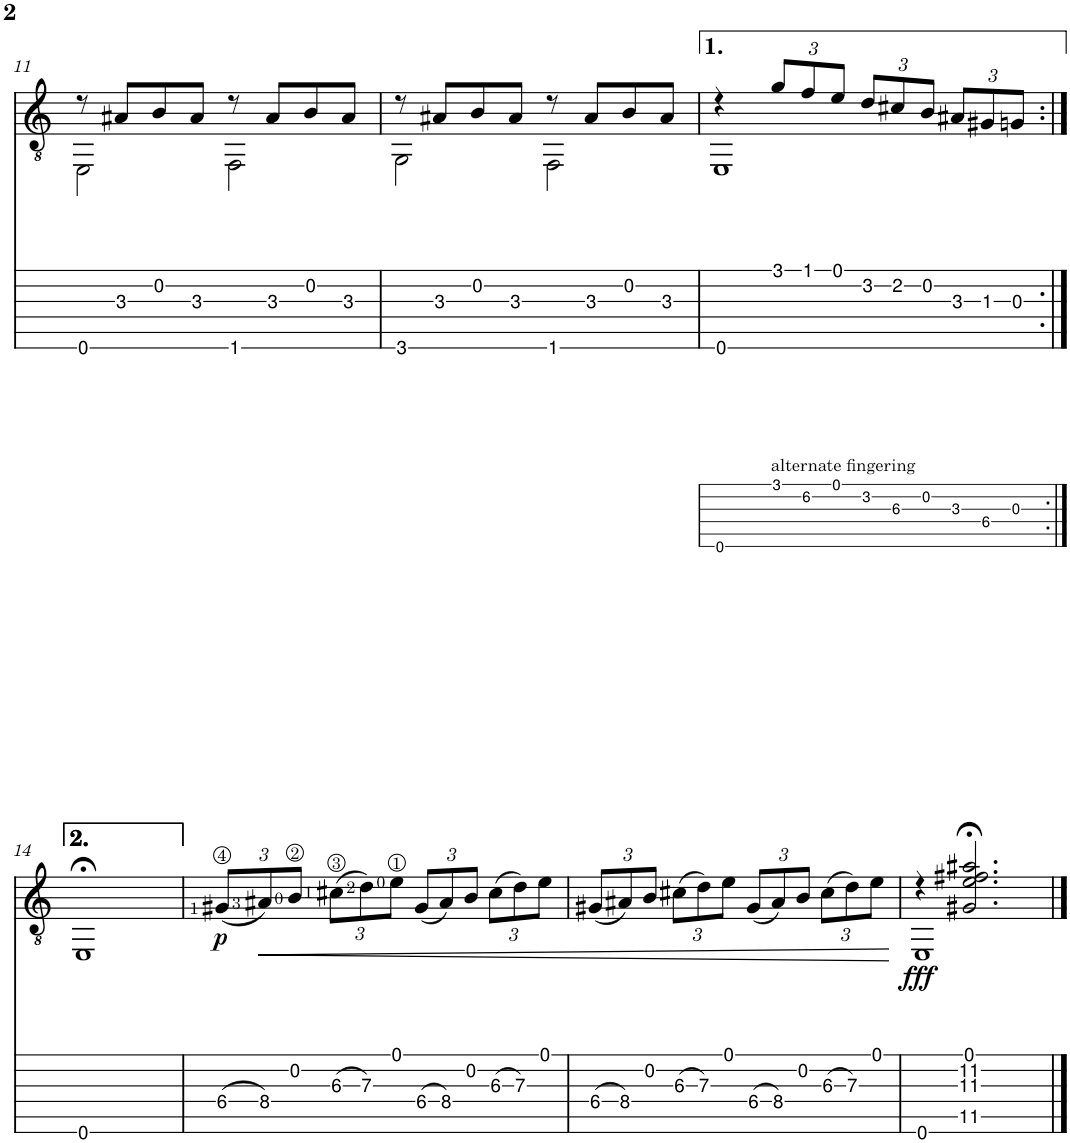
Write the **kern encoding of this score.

**kern	**kern	**kern	**dynam
*part3	*part2	*part1	*part1
*staff3	*staff2	*staff1	*staff1
*I"Classical Guitar	*I"Classical Guitar (Tablature)	*I"Classical Guitar	*
!!LO:PB:g=z
*	*	*clefGv2	*
*k[]	*k[]	*k[]	*
*M4/4	*M4/4	*M4/4	*
=11	=11	=11	=11
*	*^	*^	*
1r	8r	2EE	8r	2EE\	.
.	8A#X	.	8A#X/L	.	.
.	8BL	.	8B/	.	.
.	8A#J	.	8A#/J	.	.
.	8r	2FF	8r	2FF\	.
.	8A#	.	8A#/L	.	.
.	8BL	.	8B/	.	.
.	8A#J	.	8A#/J	.	.
=12	=12	=12	=12	=12	=12
1r	8r	2GG	8r	2GG\	.
.	8A#X	.	8A#X/L	.	.
.	8BL	.	8B/	.	.
.	8A#J	.	8A#/J	.	.
.	8r	2FF	8r	2FF\	.
.	8A#	.	8A#/L	.	.
.	8BL	.	8B/	.	.
.	8A#J	.	8A#/J	.	.
=13	=13	=13	=13	=13	=13
*^	*	*	*	*	*
4r	1EE	4r	1EE	4r	1EE	.
*Xbrackettup	*	*Xbrackettup	*	*Xbrackettup	*	*
!LO:TX:a:t=alternate fingering	!	!	!	!	!	!
12gL	.	12gL	.	12g/L	.	.
12f	.	12f	.	12f/	.	.
12eJ	.	12eJ	.	12e/J	.	.
12dL	.	12dL	.	12d/L	.	.
12c#X	.	12c#X	.	12c#X/	.	.
12BJ	.	12BJ	.	12B/J	.	.
12A#XL	.	12A#XL	.	12A#X/L	.	.
12G#X	.	12G#X	.	12G#X/	.	.
12GnJ	.	12GnJ	.	12Gn/J	.	.
*v	*v	*	*	*v	*v	*
*	*v	*v	*	*
!!LO:LB:g=z
=14:|!	=14:|!	=14:|!	=14:|!
1r	1EE	1EE;<	.
=15	=15	=15	=15
!	!	!	!LO:DY:b
1r	(12G#XL	(12G#X/L	p
!	!	!	!LO:HP:b
.	12A#X)	12A#X/)	<
.	12BJ	12B/J	.
.	(12c#XL	(12c#X\L	.
.	12d)	12d\)	.
.	12eJ	12e\J	.
.	(12G#XL	(12G#/L	.
.	12A#X)	12A#/)	.
.	12BJ	12B/J	.
.	(12c#XL	(12c#\L	.
.	12d)	12d\)	.
.	12eJ	12e\J	.
=16	=16	=16	=16
1r	(12G#XL	(12G#X/L	.
.	12A#X)	12A#X/)	.
.	12BJ	12B/J	.
.	(12c#XL	(12c#X\L	.
.	12d)	12d\)	.
.	12eJ	12e\J	.
.	(12G#XL	(12G#/L	.
.	12A#X)	12A#/)	.
.	12BJ	12B/J	.
.	(12c#XL	(12c#\L	.
.	12d)	12d\)	.
.	12eJ	12e\J	.
.	.	.	[
=17	=17	=17	=17
*	*^	*^	*
!	!	!	!	!	!LO:DY:b
1r	4r	1EE	4r	1EE	fff
.	2.G# 2.f# 2.b- 2.e	.	2.G#X/;< 2.e/;< 2.f#X/;< 2.a#X/;<	.	.
*	*v	*v	*	*	*
*	*	*v	*v	*
==	==	==	==
*-	*-	*-	*-
